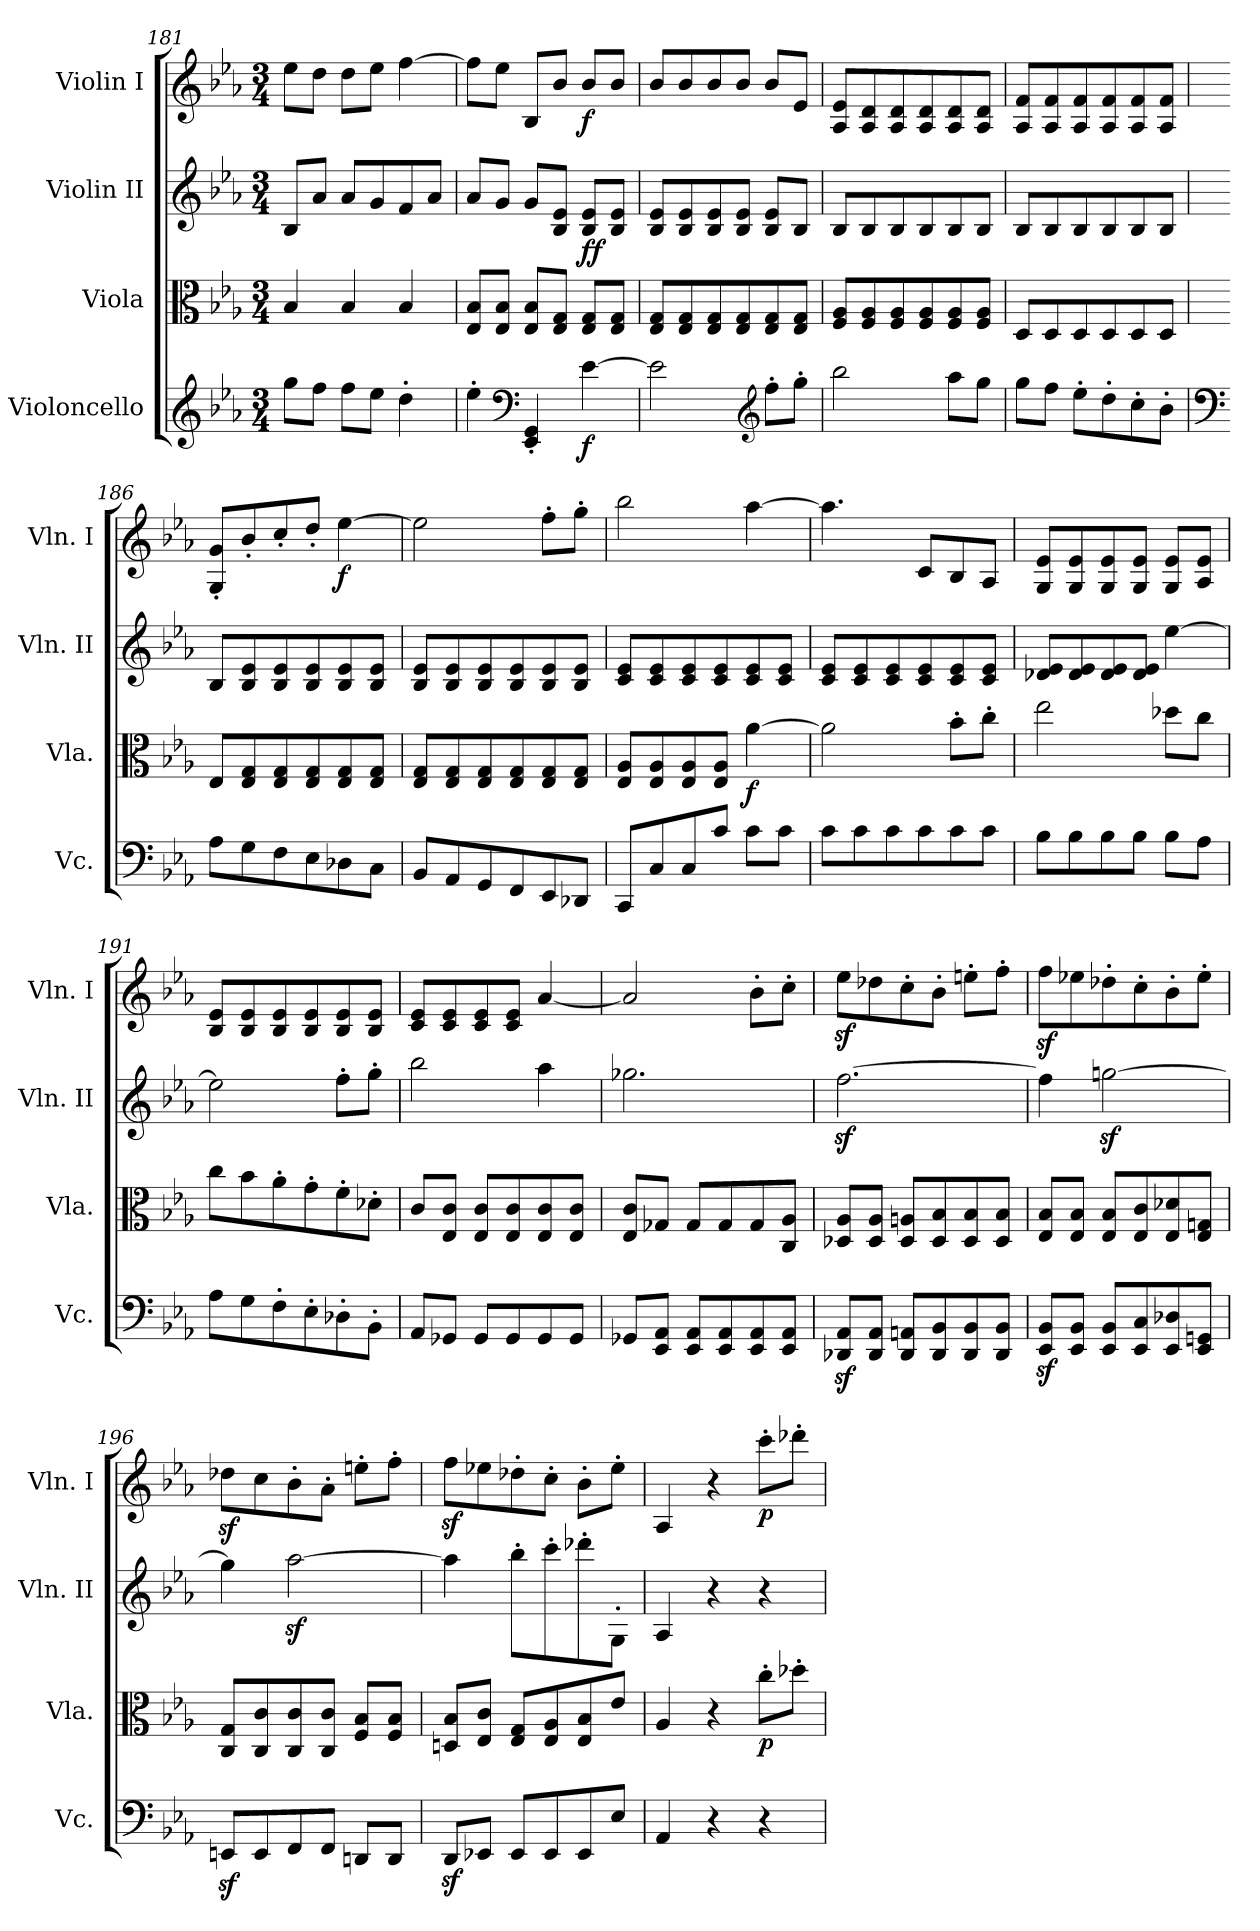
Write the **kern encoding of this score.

**kern	**dynam	**kern	**dynam	**kern	**kern	**dynam
*part4	*part4	*part3	*part3	*part2	*part1	*part1
*staff4	*staff4	*staff3	*staff3	*staff2	*staff1	*staff1
*I"Violoncello	*	*I"Viola	*	*I"Violin II	*I"Violin I	*
*I'Vc.	*	*I'Vla.	*	*I'Vln. II	*I'Vln. I	*
*clefG2	*	*clefC3	*	*clefG2	*clefG2	*
*k[b-e-a-]	*	*k[b-e-a-]	*	*k[b-e-a-]	*k[b-e-a-]	*
*E-:	*	*E-:	*	*E-:	*E-:	*
*M3/4	*	*M3/4	*	*M3/4	*M3/4	*
=181	=181	=181	=181	=181	=181	=181
8gg\L	.	4B-/	.	8B-/L	8ee-\L	.
8ff\J	.	.	.	8a-/J	8dd\J	.
8ff\L	.	4B-/	.	8a-/L	8dd\L	.
8ee-\J	.	.	.	8g/	8ee-\J	.
4dd'\	.	4B-/	.	8f/	[4ff\	.
.	.	.	.	8a-/J	.	.
!!LO:LB:g=z
=182	=182	=182	=182	=182	=182	=182
4ee-'\	.	8E-/ 8B-/L	.	8a-/L	8ff\L]	.
*clefF4	*	*	*	*	*	*
.	.	8E-/ 8B-/J	.	8g/J	8ee-\J	.
4EE-/' 4GG/'	.	8E-/ 8B-/L	.	8g/L	8B-/L	.
.	.	8E-/ 8G/J	.	8B-/ 8e-/J	8b-/J	.
!	!LO:DY:b	!	!LO:DY:a	!	!	!
!	!	!	!LO:DY:n=1:b	!	!	!LO:DY:b
[4e-\	f	8E-/ 8G/L	f f	8B-/ 8e-/L	8b-/L	f
.	.	8E-/ 8G/J	.	8B-/ 8e-/J	8b-/J	.
=183	=183	=183	=183	=183	=183	=183
2e-\]	.	8E-/ 8G/L	.	8B-/ 8e-/L	8b-/L	.
.	.	8E-/ 8G/	.	8B-/ 8e-/	8b-/	.
.	.	8E-/ 8G/	.	8B-/ 8e-/	8b-/	.
.	.	8E-/ 8G/	.	8B-/ 8e-/J	8b-/J	.
*clefG2	*	*	*	*	*	*
8ff'\L	.	8E-/ 8G/	.	8B-/ 8e-/L	8b-/L	.
8gg'\J	.	8E-/ 8G/J	.	8B-/J	8e-/J	.
=184	=184	=184	=184	=184	=184	=184
2bb-\	.	8F/ 8A-/L	.	8B-/L	8A-/ 8e-/L	.
.	.	8F/ 8A-/	.	8B-/	8A-/ 8d/	.
.	.	8F/ 8A-/	.	8B-/	8A-/ 8d/	.
.	.	8F/ 8A-/	.	8B-/	8A-/ 8d/	.
8aa-\L	.	8F/ 8A-/	.	8B-/	8A-/ 8d/	.
8gg\J	.	8F/ 8A-/J	.	8B-/J	8A-/ 8d/J	.
=185	=185	=185	=185	=185	=185	=185
8gg\L	.	8D/L	.	8B-/L	8A-/ 8f/L	.
8ff\J	.	8D/	.	8B-/	8A-/ 8f/	.
8ee-'\L	.	8D/	.	8B-/	8A-/ 8f/	.
8dd'\	.	8D/	.	8B-/	8A-/ 8f/	.
8cc'\	.	8D/	.	8B-/	8A-/ 8f/	.
8b-'\J	.	8D/J	.	8B-/J	8A-/ 8f/J	.
=186	=186	=186	=186	=186	=186	=186
*clefF4	*	*	*	*	*	*
8A-\L	.	8E-/L	.	8B-/L	8G/' 8g/'L	.
8G\	.	8E-/ 8G/	.	8B-/ 8e-/	8b-'/	.
8F\	.	8E-/ 8G/	.	8B-/ 8e-/	8cc'/	.
8E-\	.	8E-/ 8G/	.	8B-/ 8e-/	8dd'/J	.
!	!	!	!	!	!	!LO:DY:b
8D-X\	.	8E-/ 8G/	.	8B-/ 8e-/	[4ee-\	f
8C\J	.	8E-/ 8G/J	.	8B-/ 8e-/J	.	.
!!LO:PB:g=z
=187	=187	=187	=187	=187	=187	=187
8BB-/L	.	8E-/ 8G/L	.	8B-/ 8e-/L	2ee-\]	.
8AA-/	.	8E-/ 8G/	.	8B-/ 8e-/	.	.
8GG/	.	8E-/ 8G/	.	8B-/ 8e-/	.	.
8FF/	.	8E-/ 8G/	.	8B-/ 8e-/	.	.
8EE-/	.	8E-/ 8G/	.	8B-/ 8e-/	8ff'\L	.
8DD-X/J	.	8E-/ 8G/J	.	8B-/ 8e-/J	8gg'\J	.
=188	=188	=188	=188	=188	=188	=188
8CC/L	.	8E-/ 8A-/L	.	8c/ 8e-/L	2bb-\	.
8C/	.	8E-/ 8A-/	.	8c/ 8e-/	.	.
8C/	.	8E-/ 8A-/	.	8c/ 8e-/	.	.
8c/J	.	8E-/ 8A-/J	.	8c/ 8e-/	.	.
!	!	!	!LO:DY:b	!	!	!
8c\L	.	[4a-\	f	8c/ 8e-/	[4aa-\	.
8c\J	.	.	.	8c/ 8e-/J	.	.
=189	=189	=189	=189	=189	=189	=189
8c\L	.	2a-\]	.	8c/ 8e-/L	4.aa-\]	.
8c\	.	.	.	8c/ 8e-/	.	.
8c\	.	.	.	8c/ 8e-/	.	.
8c\	.	.	.	8c/ 8e-/	8c/L	.
8c\	.	8b-'\L	.	8c/ 8e-/	8B-/	.
8c\J	.	8cc'\J	.	8c/ 8e-/J	8A-/J	.
=190	=190	=190	=190	=190	=190	=190
8B-\L	.	2ee-\	.	8d-X/ 8e-/L	8G/ 8e-/L	.
8B-\	.	.	.	8d-/ 8e-/	8G/ 8e-/	.
8B-\	.	.	.	8d-/ 8e-/	8G/ 8e-/	.
8B-\J	.	.	.	8d-/ 8e-/J	8G/ 8e-/J	.
8B-\L	.	8dd-X\L	.	[4ee-\	8G/ 8e-/L	.
8A-\J	.	8cc\J	.	.	8A-/ 8e-/J	.
=191	=191	=191	=191	=191	=191	=191
8A-\L	.	8cc\L	.	2ee-\]	8B-/ 8e-/L	.
8G\	.	8b-\	.	.	8B-/ 8e-/	.
8F'\	.	8a-'\	.	.	8B-/ 8e-/	.
8E-'\	.	8g'\	.	.	8B-/ 8e-/	.
8D-X'\	.	8f'\	.	8ff'\L	8B-/ 8e-/	.
8BB-'\J	.	8d-X'\J	.	8gg'\J	8B-/ 8e-/J	.
!!LO:LB:g=z
=192	=192	=192	=192	=192	=192	=192
8AA-/L	.	8c/L	.	2bb-\	8c/ 8e-/L	.
8GG-X/J	.	8E-/ 8c/J	.	.	8c/ 8e-/	.
8GG-/L	.	8E-/ 8c/L	.	.	8c/ 8e-/	.
8GG-/	.	8E-/ 8c/	.	.	8c/ 8e-/J	.
8GG-/	.	8E-/ 8c/	.	4aa-\	[4a-/	.
8GG-/J	.	8E-/ 8c/J	.	.	.	.
=193	=193	=193	=193	=193	=193	=193
8GG-X/L	.	8E-/ 8c/L	.	2.gg-X\	2a-/]	.
8EE-/ 8AA-/J	.	8G-X/J	.	.	.	.
8EE-/ 8AA-/L	.	8G-/L	.	.	.	.
8EE-/ 8AA-/	.	8G-/	.	.	.	.
8EE-/ 8AA-/	.	8G-/	.	.	8b-'\L	.
8EE-/ 8AA-/J	.	8C/ 8A-/J	.	.	8cc'\J	.
=194	=194	=194	=194	=194	=194	=194
8DD-X/z> 8AA-/z>L	.	8D-X/ 8A-/L	.	[2.ffz<\	8ee-z<\L	.
8DD-/ 8AA-/J	.	8D-/ 8A-/J	.	.	8dd-X\	.
8DD-/ 8AAn/L	.	8D-/ 8An/L	.	.	8cc'\	.
8DD-/ 8BB-/	.	8D-/ 8B-/	.	.	8b-'\J	.
8DD-/ 8BB-/	.	8D-/ 8B-/	.	.	8een'\L	.
8DD-/ 8BB-/J	.	8D-/ 8B-/J	.	.	8ff'\J	.
=195	=195	=195	=195	=195	=195	=195
8EE-/z< 8BB-/z<L	.	8E-/ 8B-/L	.	4ff\]	8ffz<\L	.
8EE-/ 8BB-/J	.	8E-/ 8B-/J	.	.	8ee-X\	.
8EE-/ 8BB-/L	.	8E-/ 8B-/L	.	[2ggnz<\	8dd-X'\	.
8EE-/ 8C/	.	8E-/ 8c/	.	.	8cc'\	.
8EE-/ 8D-X/	.	8E-/ 8d-X/	.	.	8b-'\	.
8EE-/ 8GGn/J	.	8E-/ 8Gn/J	.	.	8ee-'\J	.
=196	=196	=196	=196	=196	=196	=196
8EEnz>/L	.	8C/ 8G/L	.	4gg\]	8dd-Xz<\L	.
8EE/	.	8C/ 8c/	.	.	8cc\	.
8FF/	.	8C/ 8c/	.	[2aa-z<\	8b-'\	.
8FF/J	.	8C/ 8c/J	.	.	8a-'\J	.
8DDn/L	.	8F/ 8B-/L	.	.	8een'\L	.
8DD/J	.	8F/ 8B-/J	.	.	8ff'\J	.
!!LO:LB:g=z
=197	=197	=197	=197	=197	=197	=197
8DDz</L	.	8Dn/ 8B-/L	.	4aa-\]	8ffz<\L	.
8EE-X/J	.	8E-/ 8c/J	.	.	8ee-X\	.
8EE-/L	.	8E-/ 8G/L	.	8bb-'\L	8dd-X'\	.
8EE-/	.	8E-/ 8A-/	.	8ccc'\	8cc'\J	.
8EE-/	.	8E-/ 8B-/	.	8ddd-X'\	8b-'\L	.
8E-/J	.	8e-/J	.	8G'\J	8ee-'\J	.
=198	=198	=198	=198	=198	=198	=198
4AA-/	.	4A-/	.	4A-/	4A-/	.
4r	.	4r	.	4r	4r	.
!	!	!	!LO:DY:b	!	!	!LO:DY:b
4r	.	8cc'\L	p	4r	8ccc'\L	p
.	.	8dd-X'\J	.	.	8ddd-X'\J	.
=	=	=	=	=	=	=
*-	*-	*-	*-	*-	*-	*-
